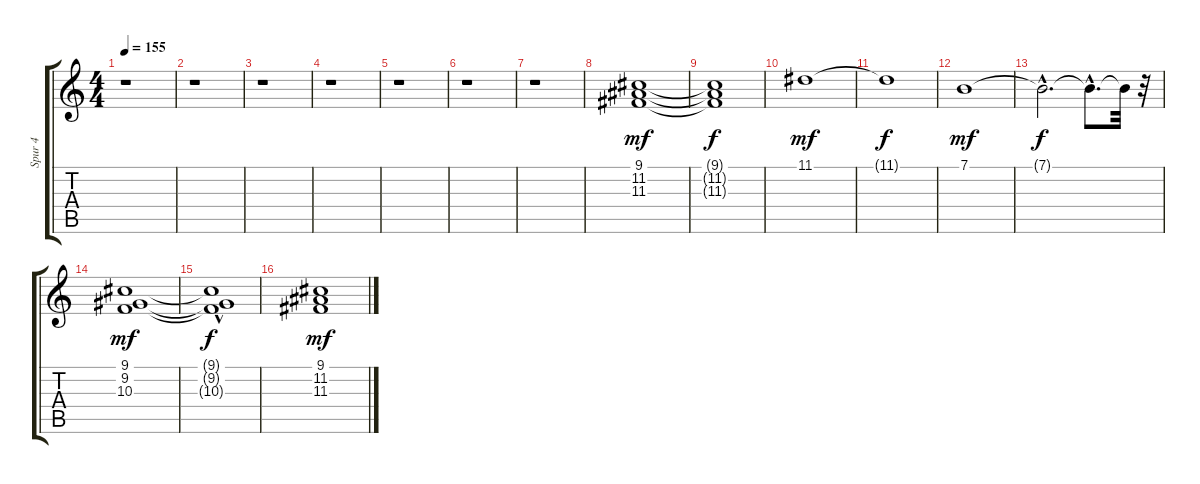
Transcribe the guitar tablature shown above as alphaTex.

\track ("Spur 4" "Spur 4") {instrument churchorgan}
\staff {score tabs}
\tuning (E4 B3 G3 D3 A2 E2) {hide}
\ts (4 4)
\tempo 155
\clef g2
\ks c
r.1{dy mf instrument churchorgan} |
r.1 |
r.1 |
r.1 |
r.1 |
r.1 |
r.1 |
(9.1 11.2 11.3).1 |
(9.1{t} 11.2{t} 11.3{t}).1{dy f} |
11.1.1{dy mf} |
11.1{t}.1{dy f} |
7.1.1{dy mf} |
7.1{hac t}.2{d dy f} 7.1{hac t}.8{d} 7.1{t}.32 r.32 |
(9.1 9.2 10.3).1{dy mf} |
(9.1{t} 9.2{hac t} 10.3{t}).1{dy f} |
(9.1 11.2 11.3).1{dy mf}
